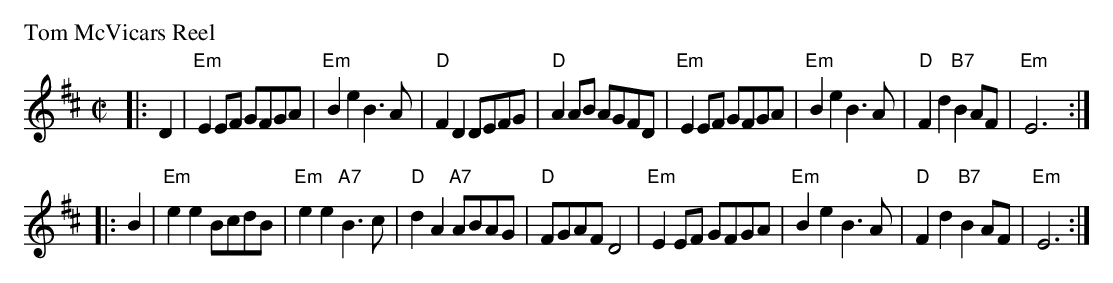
X:1
P: Tom McVicars Reel
M: C|
L: 1/8
K: Edor
|: D2 \
| "Em"E2EF GFGA | "Em"B2e2 B3A | "D"F2D2     DEFG |  "D"A2AB AGFD \
| "Em"E2EF GFGA | "Em"B2e2 B3A | "D"F2d2 "B7"B2AF | "Em"E6 :|
|: B2 \
| "Em"e2e2 BcdB | "Em"e2e2 "A7"B3c | "D"d2A2 "A7"ABAG |  "D"FGAF D4 \
| "Em"E2EF GFGA | "Em"B2e2     B3A | "D"F2d2 "B7"B2AF | "Em"E6 :|
